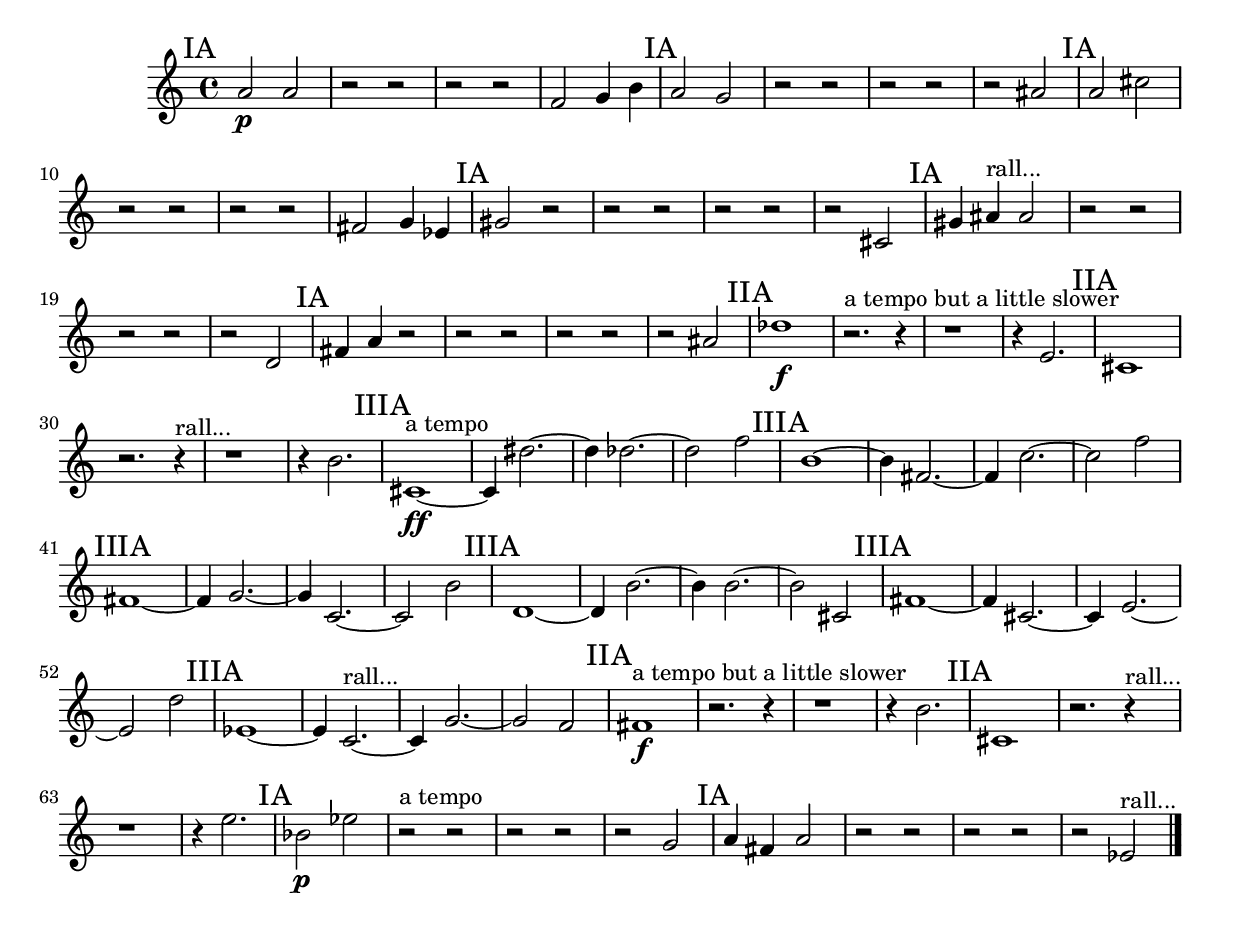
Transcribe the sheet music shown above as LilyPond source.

\new Voice {

|
\time 4/4
\mark "IA"
<a' >2 \p
<a' >2
|
r2
r2
|
r2
r2
|
<f' >2
<g' >4
<b' >4
|
\mark "IA"
<a' >2
<g' >2
|
r2
r2
|
r2
r2
|
r2
<ais' >2
|
\mark "IA"
<a' >2
<cis'' >2
|
r2
r2
|
r2
r2
|
<fis' >2
<g' >4
<ees' >4
|
\mark "IA"
<gis' >2
r2
|
r2
r2
|
r2
r2
|
r2
<cis' >2
|
\mark "IA"
<gis' >4
<ais' >4 ^"rall..."
<ais' >2
|
r2
r2
|
r2
r2
|
r2
<d' >2
|
\mark "IA"
<fis' >4
<a' >4
r2
|
r2
r2
|
r2
r2
|
r2
<ais' >2
|
\mark "IIA"
<des'' >1 \f
|
r2. ^"a tempo but a little slower"
r4
|
r1
|
r4
<e' >2.
|
\mark "IIA"
<cis' >1
|
r2.
r4 ^"rall..."
|
r1
|
r4
<b' >2.
|
\mark "IIIA"
<cis' >1~ ^"a tempo" \ff
|
<cis' >4
<dis'' >2.~
|
<dis'' >4
<des'' >2.~
|
<des'' >2
<f'' >2
|
\mark "IIIA"
<b' >1~
|
<b' >4
<fis' >2.~
|
<fis' >4
<c'' >2.~
|
<c'' >2
<f'' >2
|
\mark "IIIA"
<fis' >1~
|
<fis' >4
<g' >2.~
|
<g' >4
<c' >2.~
|
<c' >2
<b' >2
|
\mark "IIIA"
<d' >1~
|
<d' >4
<b' >2.~
|
<b' >4
<b' >2.~
|
<b' >2
<cis' >2
|
\mark "IIIA"
<fis' >1~
|
<fis' >4
<cis' >2.~
|
<cis' >4
<e' >2.~
|
<e' >2
<d'' >2
|
\mark "IIIA"
<ees' >1~
|
<ees' >4
<c' >2.~ ^"rall..."
|
<c' >4
<g' >2.~
|
<g' >2
<f' >2
|
\mark "IIA"
<fis' >1 ^"a tempo but a little slower" \f
|
r2.
r4
|
r1
|
r4
<b' >2.
|
\mark "IIA"
<cis' >1
|
r2.
r4 ^"rall..."
|
r1
|
r4
<e'' >2.
|
\mark "IA"
<bes' >2 \p
<ees'' >2
|
r2 ^"a tempo"
r2
|
r2
r2
|
r2
<g' >2
|
\mark "IA"
<a' >4
<fis' >4
<a' >2
|
r2
r2
|
r2
r2
|
r2
<ees' >2 ^"rall..."

\bar "|."
}